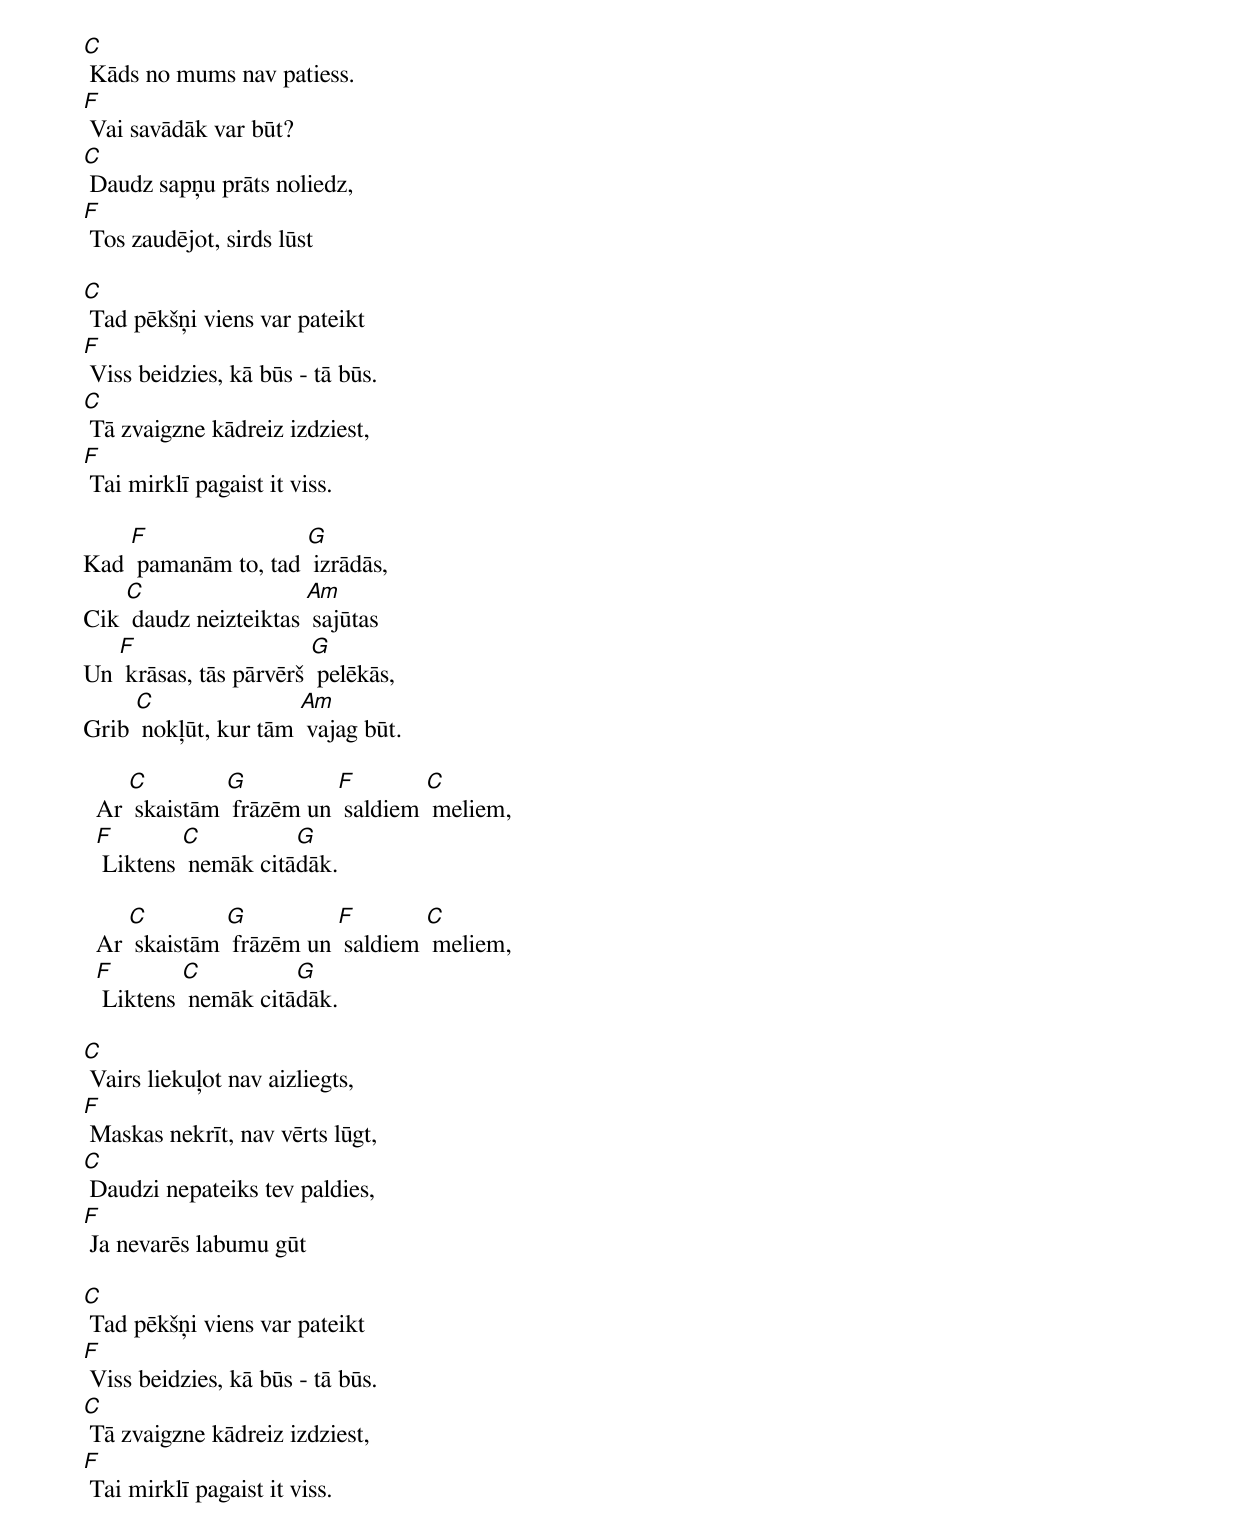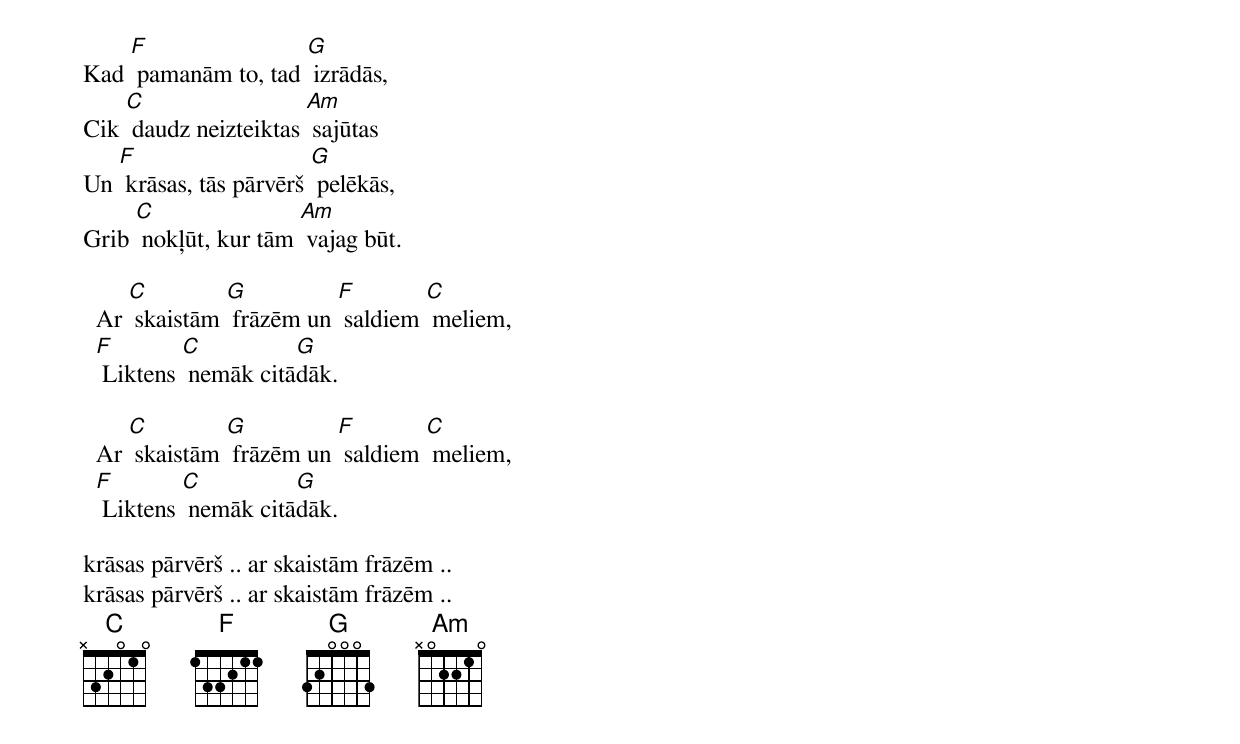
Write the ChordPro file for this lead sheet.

[C] Kāds no mums nav patiess.
[F] Vai savādāk var būt?
[C] Daudz sapņu prāts noliedz,
[F] Tos zaudējot, sirds lūst

[C] Tad pēkšņi viens var pateikt
[F] Viss beidzies, kā būs - tā būs.
[C] Tā zvaigzne kādreiz izdziest,
[F] Tai mirklī pagaist it viss.

Kad [F] pamanām to, tad [G] izrādās,
Cik [C] daudz neizteiktas [Am] sajūtas
Un [F] krāsas, tās pārvērš [G] pelēkās,
Grib [C] nokļūt, kur tām [Am] vajag būt.

  Ar [C] skaistām [G] frāzēm un [F] saldiem [C] meliem,
  [F] Liktens [C] nemāk citā[G]dāk.

  Ar [C] skaistām [G] frāzēm un [F] saldiem [C] meliem,
  [F] Liktens [C] nemāk citā[G]dāk.

[C] Vairs liekuļot nav aizliegts,
[F] Maskas nekrīt, nav vērts lūgt,
[C] Daudzi nepateiks tev paldies,
[F] Ja nevarēs labumu gūt

[C] Tad pēkšņi viens var pateikt
[F] Viss beidzies, kā būs - tā būs.
[C] Tā zvaigzne kādreiz izdziest,
[F] Tai mirklī pagaist it viss.

Kad [F] pamanām to, tad [G] izrādās,
Cik [C] daudz neizteiktas [Am] sajūtas
Un [F] krāsas, tās pārvērš [G] pelēkās,
Grib [C] nokļūt, kur tām [Am] vajag būt.

  Ar [C] skaistām [G] frāzēm un [F] saldiem [C] meliem,
  [F] Liktens [C] nemāk citā[G]dāk.

  Ar [C] skaistām [G] frāzēm un [F] saldiem [C] meliem,
  [F] Liktens [C] nemāk citā[G]dāk.

krāsas pārvērš .. ar skaistām frāzēm ..
krāsas pārvērš .. ar skaistām frāzēm ..
